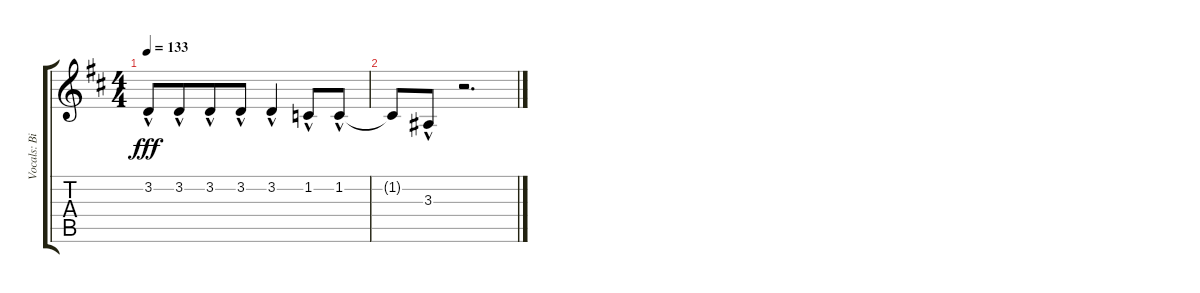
\track ("Vocals: Billy" "Vocals: Bi") {instrument lead2sawtooth}
\staff {score tabs}
\tuning (E4 B3 G3 D3 A2 E2) {hide}
\ts (4 4)
\tempo 133
\clef g2
\ks d
3.2{hac}.8{dy fff} 3.2{hac}.8{beam merge} 3.2{hac}.8 3.2{hac}.8 3.2{hac}.4 1.2{hac}.8 1.2{hac}.8 |
1.2{t}.8 3.3{hac}.8 r.2{d}
